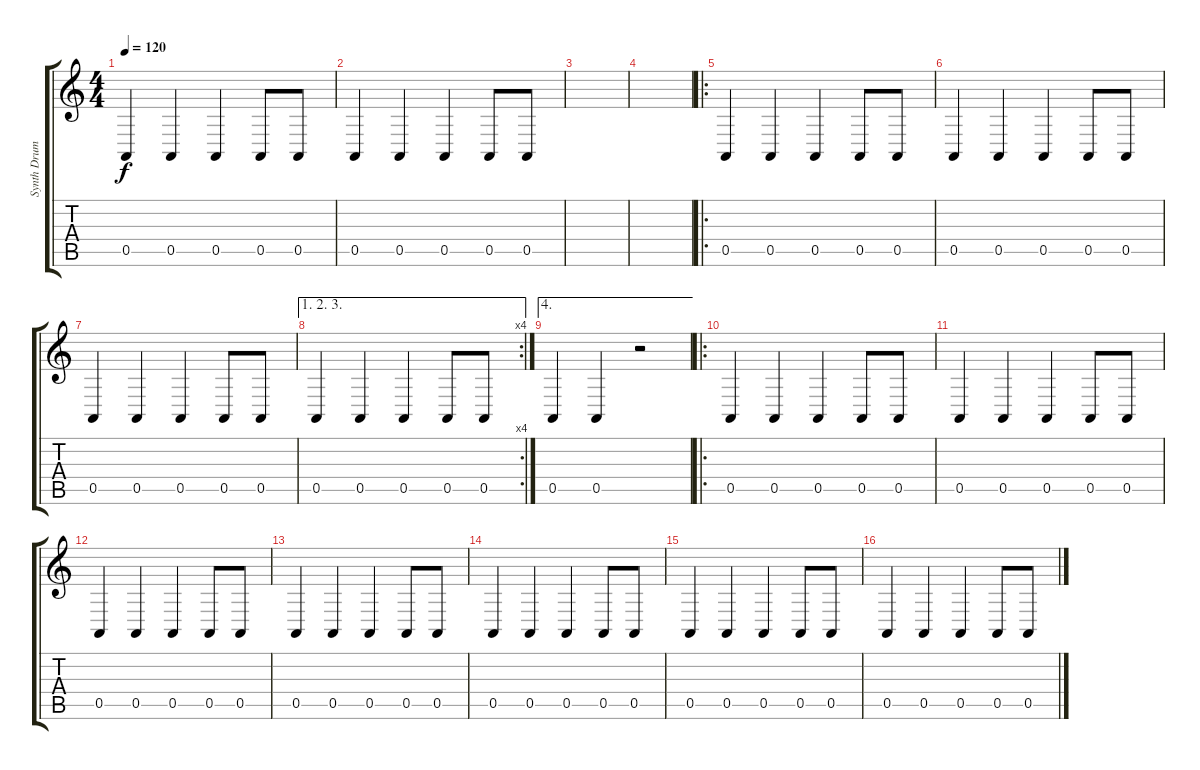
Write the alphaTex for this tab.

\track ("Synth Drum Overdub" "Synth Drum") {instrument synthdrum}
\staff {score tabs}
\tuning (E4 B3 G3 D3 A2 E2) {hide}
\ts (4 4)
\tempo 120
\clef g2
\ks c
0.5.4{dy f} 0.5.4 0.5.4 0.5.8 0.5.8 |
0.5.4 0.5.4 0.5.4 0.5.8 0.5.8 |
|
|
\ro
0.5.4 0.5.4 0.5.4 0.5.8 0.5.8 |
0.5.4 0.5.4 0.5.4 0.5.8 0.5.8 |
0.5.4 0.5.4 0.5.4 0.5.8 0.5.8 |
\ae (1 2 3)
\rc 4
0.5.4 0.5.4 0.5.4 0.5.8 0.5.8 |
\ae 4
0.5.4 0.5.4 r.2 |
\ro
0.5.4 0.5.4 0.5.4 0.5.8 0.5.8 |
0.5.4 0.5.4 0.5.4 0.5.8 0.5.8 |
0.5.4 0.5.4 0.5.4 0.5.8 0.5.8 |
0.5.4 0.5.4 0.5.4 0.5.8 0.5.8 |
0.5.4 0.5.4 0.5.4 0.5.8 0.5.8 |
0.5.4 0.5.4 0.5.4 0.5.8 0.5.8 |
0.5.4 0.5.4 0.5.4 0.5.8 0.5.8
